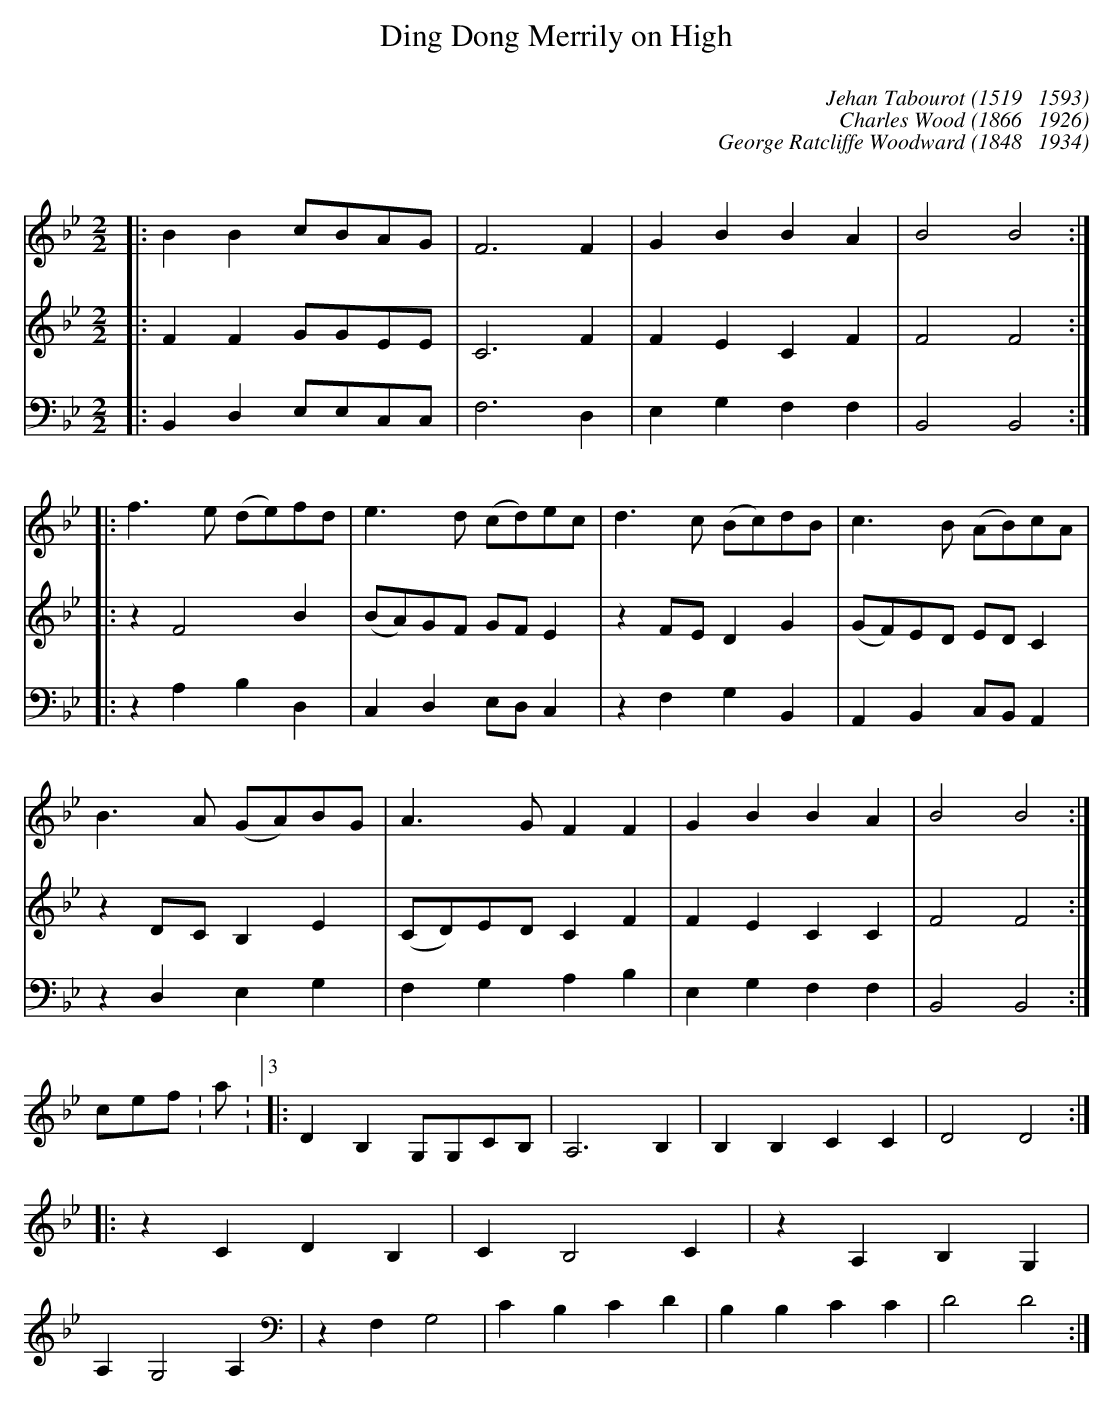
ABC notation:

X:1
C:
T:Ding Dong Merrily on High
C:Jehan Tabourot (1519   1593)
C:Charles Wood (1866   1926)
C:George Ratcliffe Woodward (1848   1934)
C:
M:2/2
L:1/8
K:Bbmaj
V:1
|: B2B2 cBAG | F6F2 | G2B2 B2A2 | B4 B4 :|
|: f2>e2 (de)fd | e2>d2 (cd)ec | d2>c2 (Bc)dB | c2>B2 (AB)cA |
B2>A2 (GA)BG | A2>G2 F2F2 | G2B2 B2A2 | B4 B4 :|
V:2
|: F2F2 GGEE | C6F2 | F2E2 C2F2 | F4F4 :|
|: z2F4B2 | (BA)GF GFE2 | z2FE D2G2 | (GF)ED EDC2 |
z2DC B,2E2 | (CD)ED C2F2 | F2E2 C2C2 | F4 F4 :|
clef: soprano V:3 |: D2B,2 G,G,CB, | A,6B,2  | B,2B,2 C2C2 | D4D4 :|
|: z2C2 D2B,2 | C2B,4C2 | z2A,2 B,2G,2 | A,2G,4A,2 |
z2F,2 G,4 | C2B,2 C2D2 | B,2B,2 C2C2 | D4 D4 :|
V:4
|: B,,2D,2 E,E,C,C, | F,6D,2 | E,2G,2 F,2F,2 | B,,4B,,4 :|
|: z2A,2 B,2D,2 | C,2D,2 E,D,C,2 | z2F,2 G,2B,,2 | A,,2B,,2 C,B,,A,,2 |
z2D,2 E,2G,2 | F,2G,2 A,2B,2 | E,2G,2 F,2F,2 | B,,4 B,,4 :|
